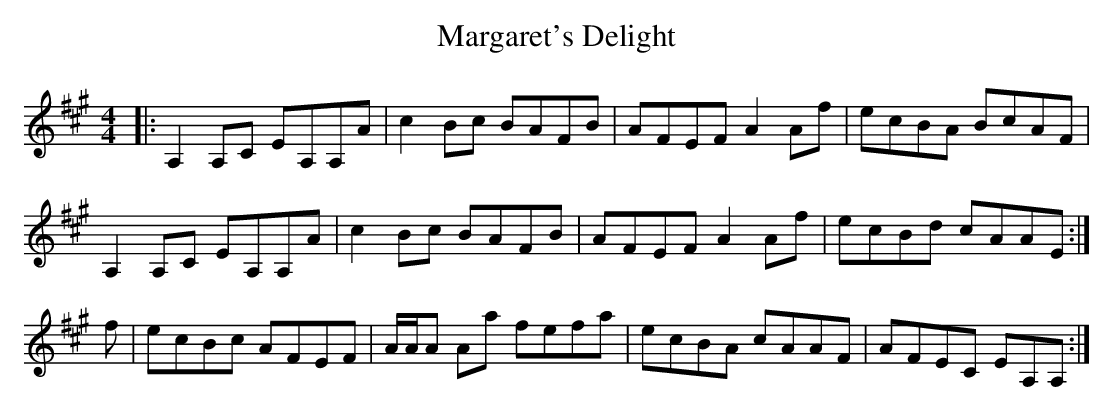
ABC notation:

X:1
T: Margaret's Delight
M: 4/4
L: 1/8
K: Amaj
|:A,2 A,C EA,A,A|c2 Bc BAFB|AFEF A2 Af|ecBA BcAF|
A,2 A,C EA,A,A|c2 Bc BAFB|AFEF A2 Af|ecBd cAAE:|
f|ecBc AFEF|A/A/A Aa fefa|ecBA cAAF|AFEC EA,A,:|
